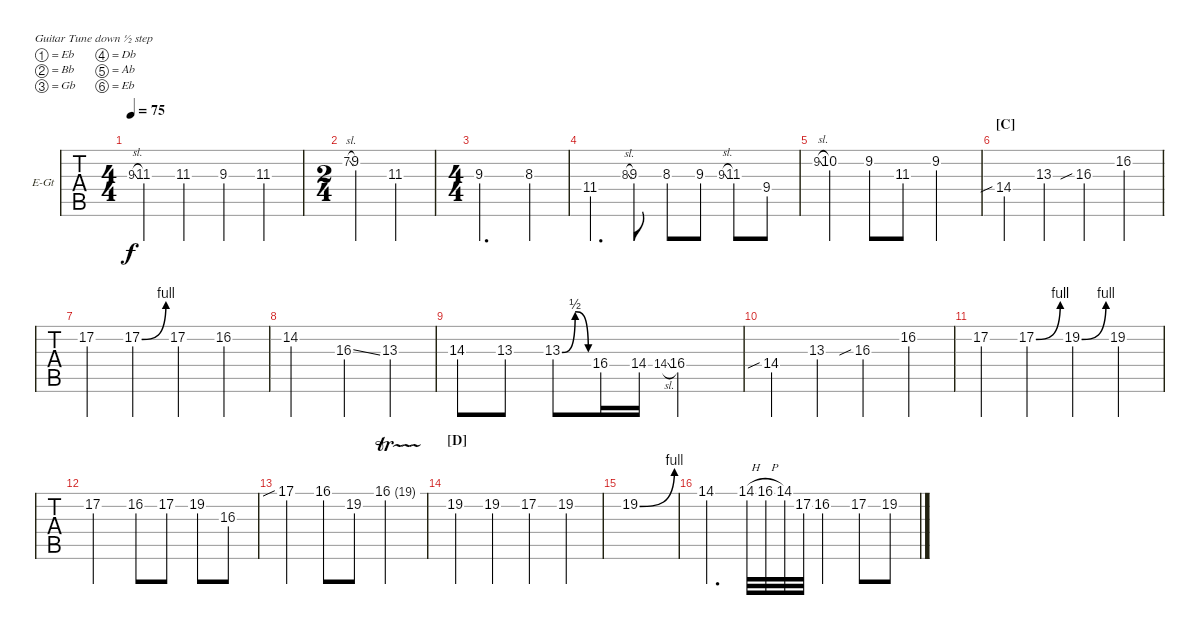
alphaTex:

\bracketExtendMode groupsimilarinstruments
\firstSystemTrackNameOrientation horizontal
\otherSystemsTrackNameOrientation horizontal
\track ("Hide" "E-Gt") {instrument distortionguitar}
\staff {tabs}
\tuning (Eb4 Bb3 Gb3 Db3 Ab2 Eb2)
\ts (4 4)
\tempo 75
\clef g2
\ks eb
9.3{sl}.8{gr dy f} 11.3.4 11.3.4 9.3.4 11.3.4 |
\ts (2 4)
7.2{sl}.8{gr} 9.2.4 11.3.4 |
\ts (4 4)
9.3.2{d} 8.3.4 |
11.4.4{d} 8.3{sl}.8{gr} 9.3.8 8.3.8 9.3.8 9.3{sl}.8{gr} 11.3.8 9.4.8 |
9.2{sl}.8{gr} 10.2.4 9.2.8 11.3.8 9.2.2 |
\section ("C" "")
14.4{sib}.4 13.3.4 16.3{sib}.4 16.2.4 |
17.2.4 17.2{be (bend 0 0 30 4)}.4 17.2.4 16.2.4 |
14.2.2 16.3{ss}.4 13.3.4 |
14.3.8 13.3.8 13.3{be (bendrelease 0 0 12 2 21 2 30 0)}.8 16.4.16 14.4.16 14.4{sl}.8{gr} 16.4.2 |
14.4{sib}.4 13.3.4 16.3{sib}.4 16.2.4 |
17.2.4 17.2{be (bend 0 0 15 4)}.4 19.2{be (bend 0 0 15 4)}.4 19.2.4 |
17.2.2 16.2.8 17.2.8 19.2.8 16.3.8 |
17.1{sib}.4 16.1.8 19.2.8 16.1{tr (19 16)}.2 |
\section ("D" "")
19.2.4 19.2.4 17.2.4 19.2.4 |
19.2{be (bend 0 0 15 4)}.1 |
14.1.4{d} 14.1{h}.32 16.1{h}.32 14.1.32 17.2.32 16.2.4 17.2.8 19.2.8
